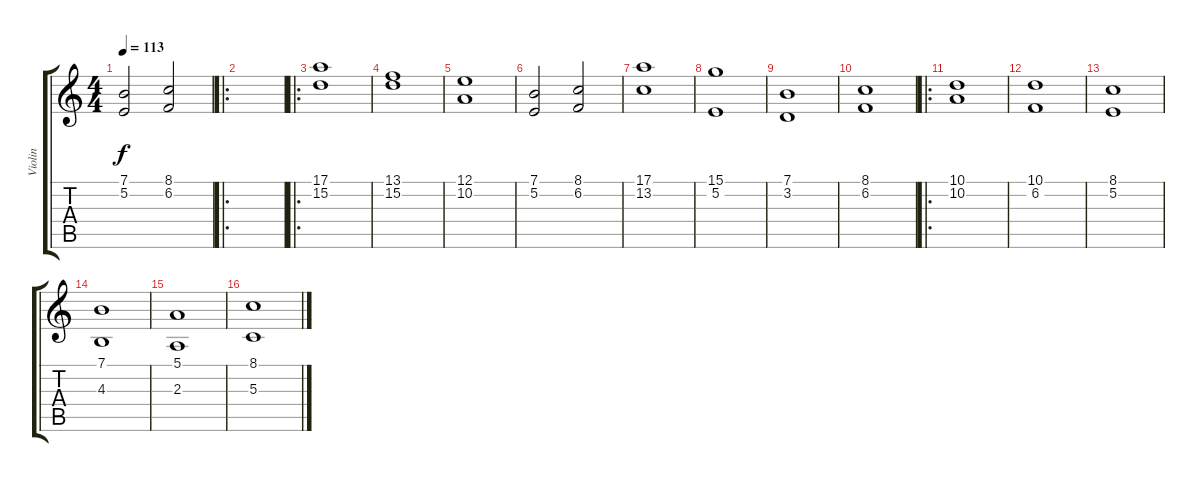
\track ("Violin" "Violin") {instrument violin}
\staff {score tabs}
\tuning (E4 B3 G3 D3 A2 D2) {hide}
\ts (4 4)
\tempo 113
\clef g2
\ks c
(7.1 5.2).2{dy f} (8.1 6.2).2 |
\ro
|
\ro
(17.1 15.2).1 |
(13.1 15.2).1 |
(12.1 10.2).1 |
(7.1 5.2).2 (8.1 6.2).2 |
(17.1 13.2).1 |
(15.1 5.2).1 |
(7.1 3.2).1 |
(8.1 6.2).1 |
\ro
(10.1 10.2).1 |
(10.1 6.2).1 |
(8.1 5.2).1 |
(7.1 4.3).1 |
(5.1 2.3).1 |
(8.1 5.3).1
